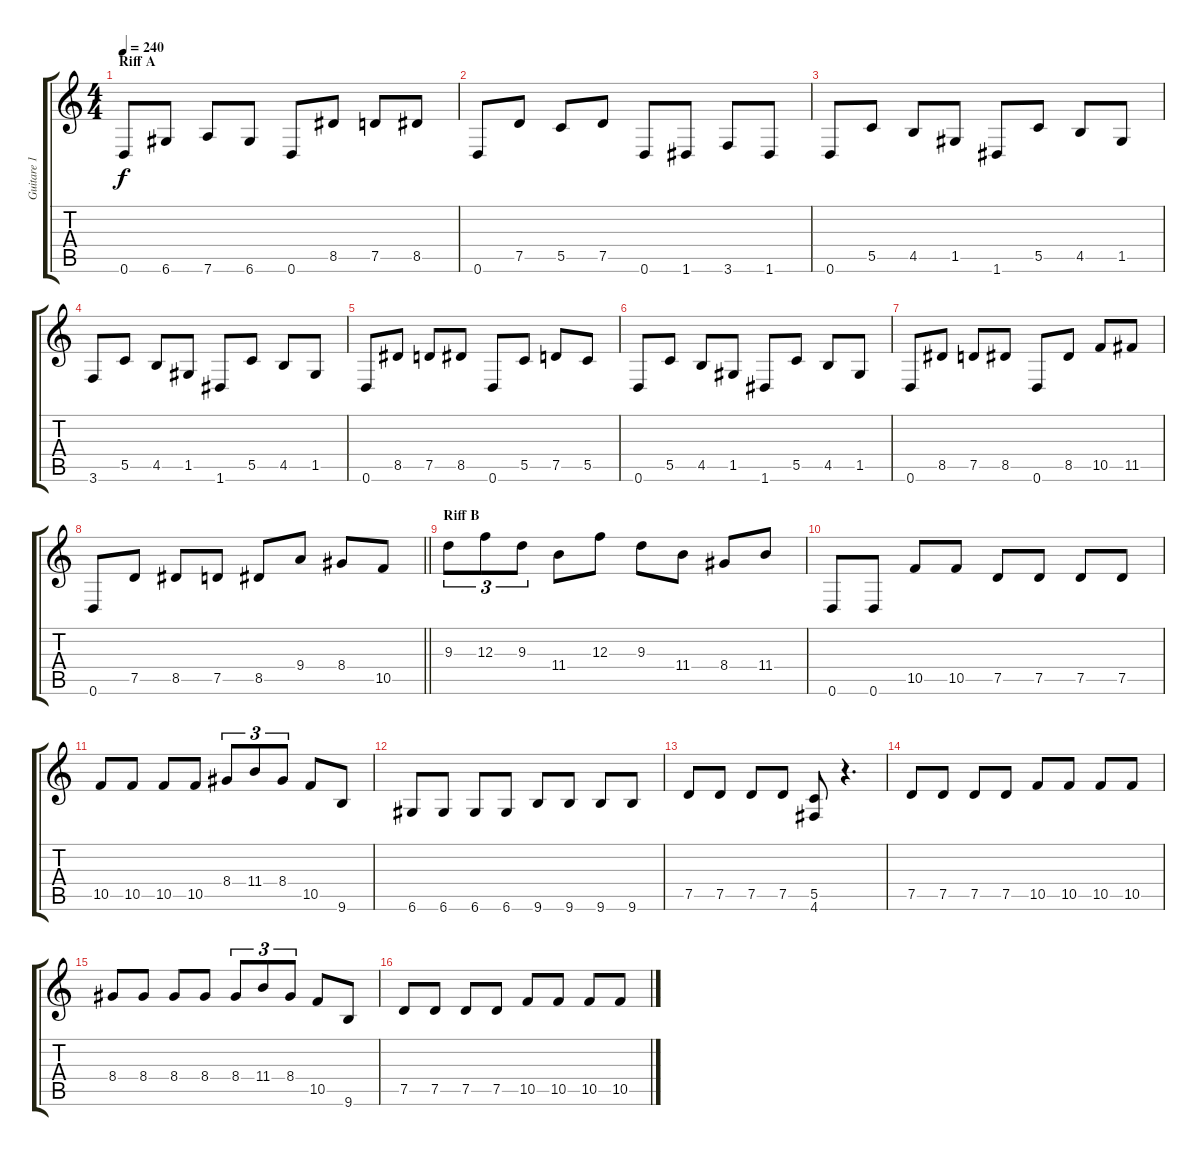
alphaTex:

\track ("Guitare 1" "Guitare 1") {instrument distortionguitar}
\staff {score tabs}
\tuning (D4 A3 F3 C3 G2 D2) {hide}
\ts (4 4)
\section ("" "Riff A")
\tempo 240
\clef g2
\ks c
0.6.8{dy f instrument distortionguitar} 6.6.8 7.6.8 6.6.8 0.6.8 8.5.8 7.5.8 8.5.8 |
0.6.8 7.5.8 5.5.8 7.5.8 0.6.8 1.6.8 3.6.8 1.6.8 |
0.6.8 5.5.8 4.5.8 1.5.8 1.6.8 5.5.8 4.5.8 1.5.8 |
3.6.8 5.5.8 4.5.8 1.5.8 1.6.8 5.5.8 4.5.8 1.5.8 |
0.6.8 8.5.8 7.5.8 8.5.8 0.6.8 5.5.8 7.5.8 5.5.8 |
0.6.8 5.5.8 4.5.8 1.5.8 1.6.8 5.5.8 4.5.8 1.5.8 |
0.6.8 8.5.8 7.5.8 8.5.8 0.6.8 8.5.8 10.5.8 11.5.8 |
\barLineRight lightlight
0.6.8 7.5.8 8.5.8 7.5.8 8.5.8 9.4.8 8.4.8 10.5.8 |
\section ("" "Riff B")
9.3.8{tu (3 2)} 12.3.8{tu (3 2)} 9.3.8{tu (3 2)} 11.4.8 12.3.8 9.3.8 11.4.8 8.4.8 11.4.8 |
0.6.8 0.6.8 10.5.8 10.5.8 7.5.8 7.5.8 7.5.8 7.5.8 |
10.5.8 10.5.8 10.5.8 10.5.8 8.4.8{tu (3 2)} 11.4.8{tu (3 2)} 8.4.8{tu (3 2)} 10.5.8 9.6.8 |
6.6.8 6.6.8 6.6.8 6.6.8 9.6.8 9.6.8 9.6.8 9.6.8 |
7.5.8 7.5.8 7.5.8 7.5.8 (5.5 4.6).8 r.4{d} |
7.5.8 7.5.8 7.5.8 7.5.8 10.5.8 10.5.8 10.5.8 10.5.8 |
8.4.8 8.4.8 8.4.8 8.4.8 8.4.8{tu (3 2)} 11.4.8{tu (3 2)} 8.4.8{tu (3 2)} 10.5.8 9.6.8 |
7.5.8 7.5.8 7.5.8 7.5.8 10.5.8 10.5.8 10.5.8 10.5.8
